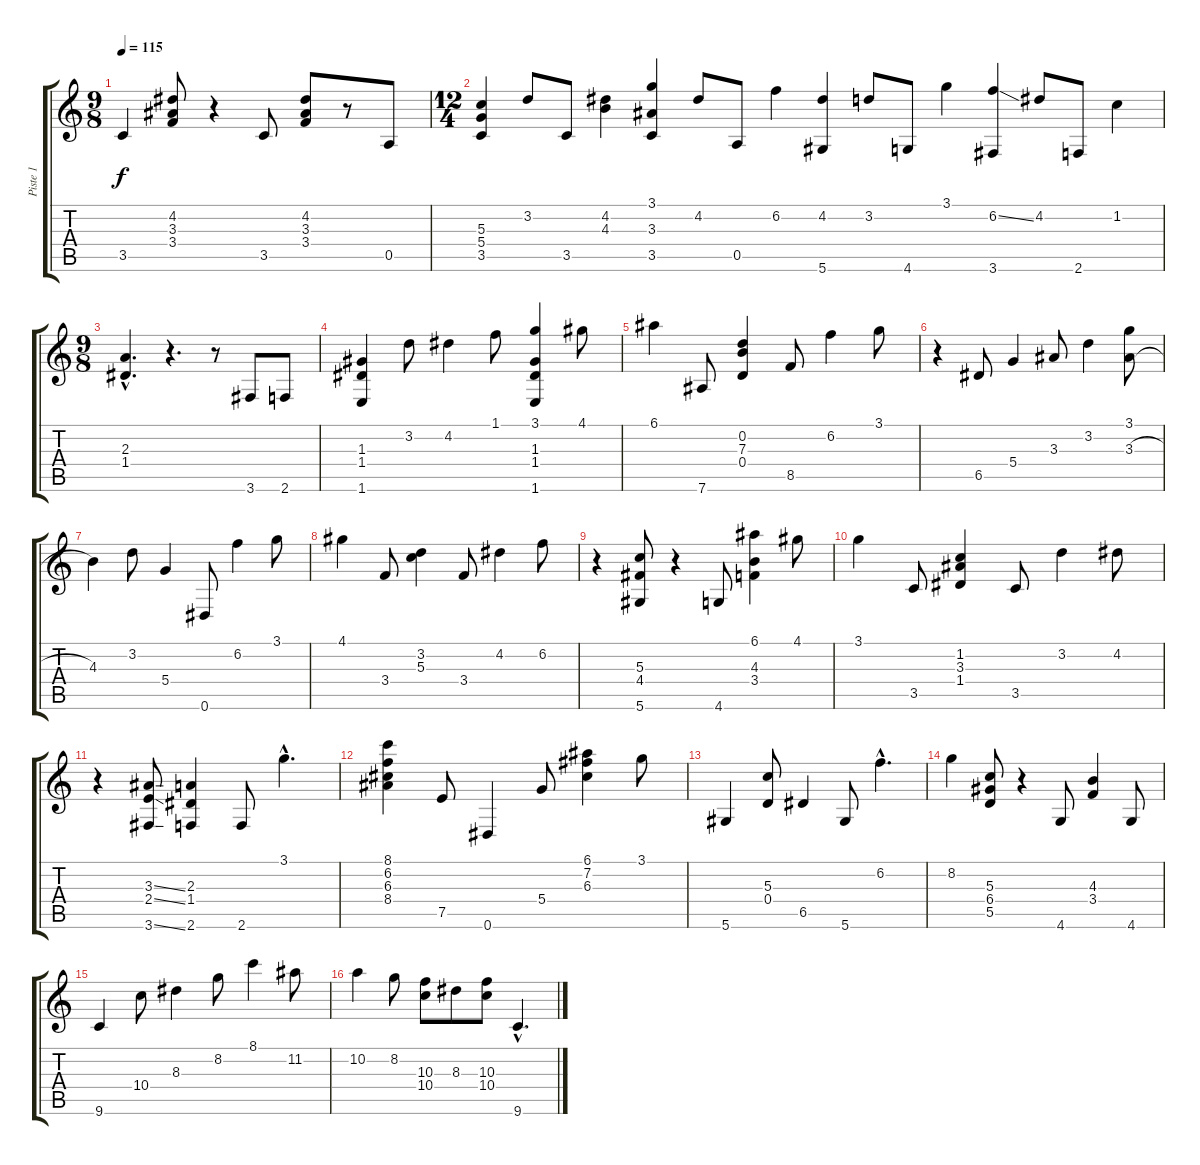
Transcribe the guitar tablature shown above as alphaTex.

\track ("Piste 1" "Piste 1") {instrument acousticguitarnylon}
\staff {score tabs}
\tuning (E4 B3 G3 D3 A2 Eb2) {hide}
\ts (9 8)
\tempo 115
\clef g2
\ks c
3.5.4{dy f} (4.2 3.3 3.4).8 r.4 3.5.8 (4.2 3.3 3.4).8 r.8 0.5.8 |
\ts (12 4)
(5.3 5.4 3.5).4 3.2.8 3.5.8 (4.2 4.3).4 (3.1 3.3 3.5).4 4.2.8 0.5.8 6.2.4 (4.2 5.6).4 3.2.8 4.6.8 3.1.4 (6.2{ss} 3.6).4 4.2.8 2.6.8 1.2.4 |
\ts (9 8)
(2.3{hac} 1.4{hac}).4{d} r.4{d} r.8 3.6.8 2.6.8 |
(1.3 1.4 1.6).4 3.2.8 4.2.4 1.1.8 (3.1 1.3 1.4 1.6).4 4.1.8 |
6.1.4 7.6.8 (0.2 7.3 0.4).4 8.5.8 6.2.4 3.1.8 |
r.4 6.5.8 5.4.4 3.3.8 3.2.4 (3.1 3.3{h}).8 |
4.3.4 3.2.8 5.4.4 0.6.8 6.2.4 3.1.8 |
4.1.4 3.4.8 (3.2 5.3).4 3.4.8 4.2.4 6.2.8 |
r.4 (5.3 4.4 5.6).8 r.4 4.6.8 (6.1 4.3 3.4).4 4.1.8 |
3.1.4 3.5.8 (1.2 3.3 1.4).4 3.5.8 3.2.4 4.2.8 |
r.4 (3.3{ss} 2.4{ss} 3.6{ss}).8 (2.3 1.4 2.6).4 2.6.8 3.1{hac}.4{d} |
(8.1 6.2 6.3 8.4).4 7.5.8 0.6.4 5.4.8 (6.1 7.2 6.3).4 3.1.8 |
5.6.4 (5.3 0.4).8 6.5.4 5.6.8 6.2{hac}.4{d} |
8.2.4 (5.3 6.4 5.5).8 r.4 4.6.8 (4.3 3.4).4 4.6.8 |
9.6.4 10.4.8 8.3.4 8.2.8 8.1.4 11.2.8 |
10.2.4 8.2.8 (10.3 10.4).8 8.3.8 (10.3{ss} 10.4{ss}).8 9.6{ss hac}.4{d}
